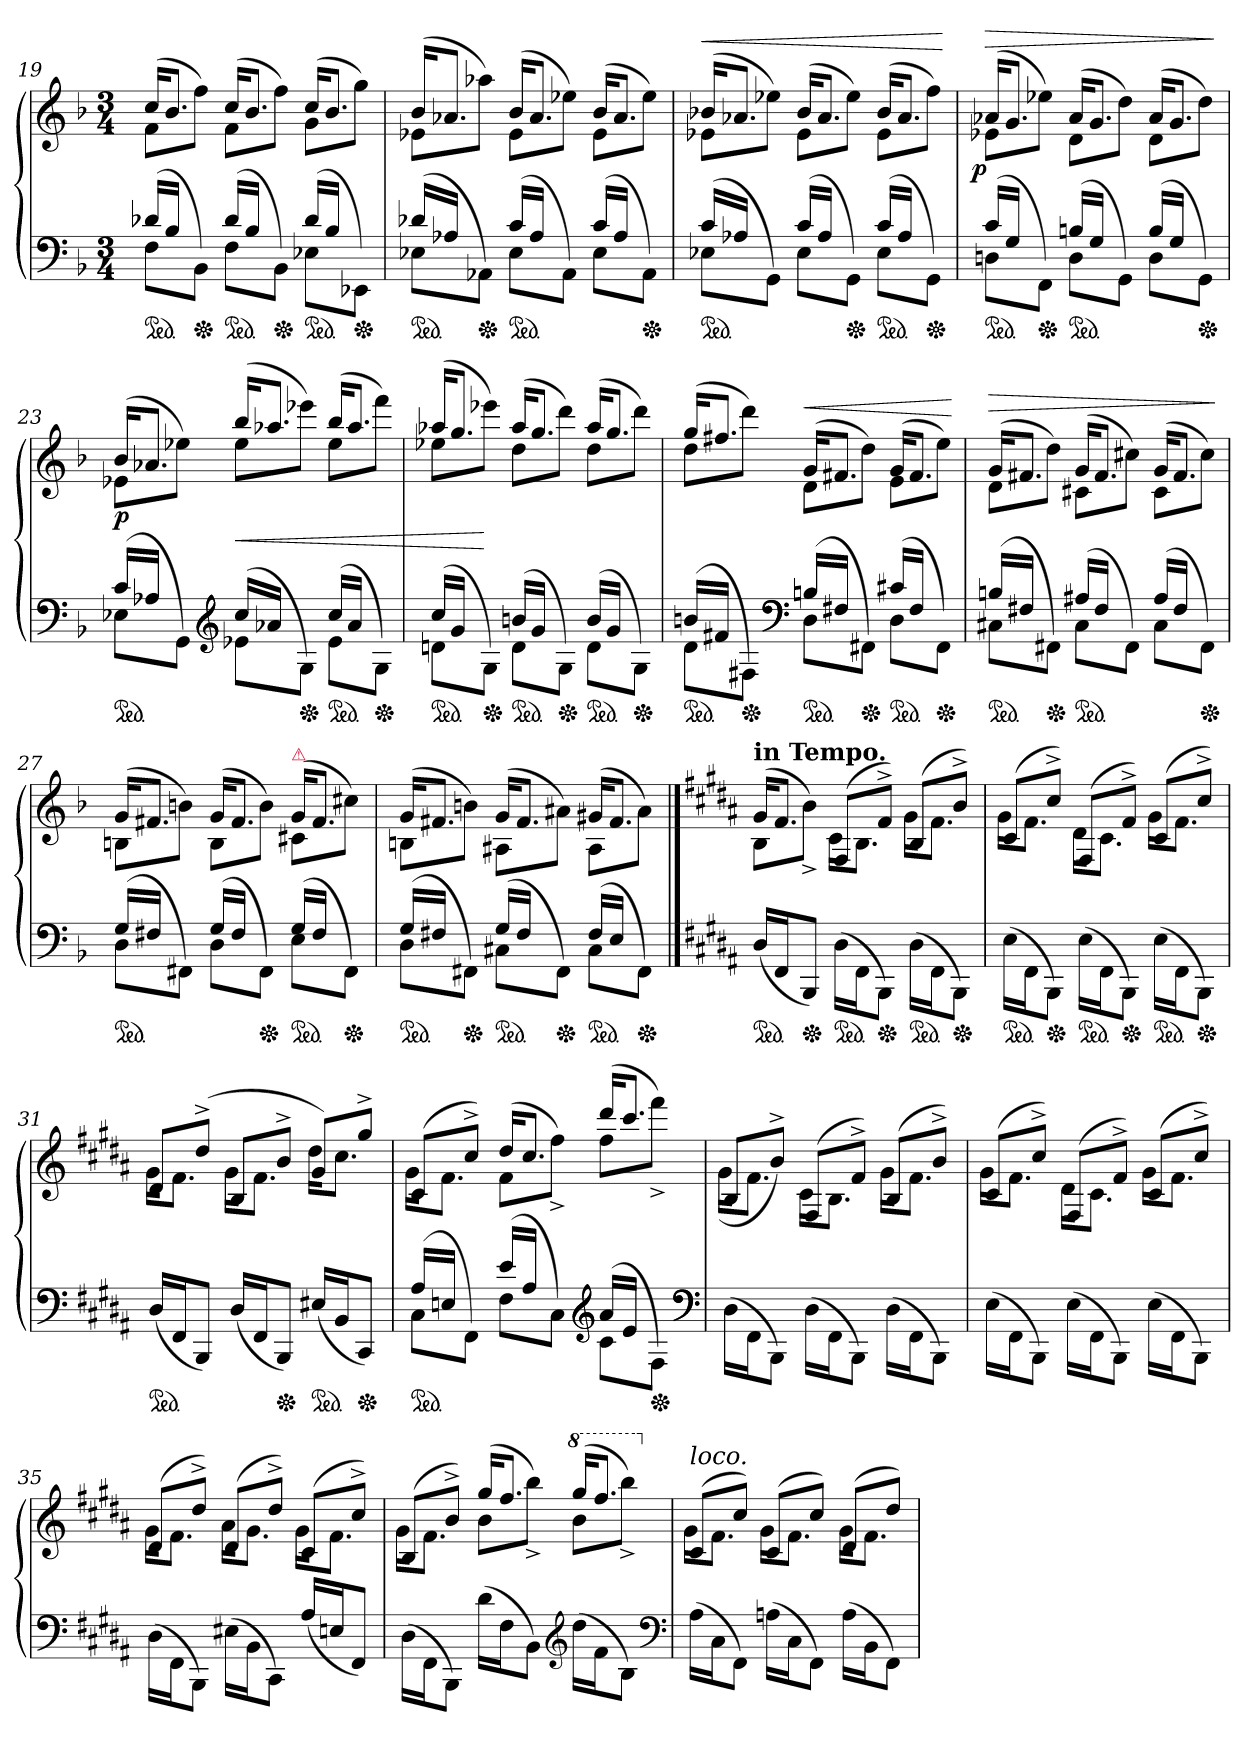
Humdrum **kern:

**kern	**kern	**dynam
*part1	*part1	*part1
*staff2	*staff1	*staff1/2
*clefF4	*clefG2	*
*k[b-]	*k[b-]	*
*F:	*F:	*
*M3/4	*M3/4	*
=19	=19	=19
*^	*^	*
*ped	*	*	*	*
(>16d-XLL	8FL	(>16cc/KL	8f\L	.
16B-JJ	.	8.b-J	.	.
*Xped	*	*	*	*
8rcyy	8BB-J)	.	8ffJ)	.
*ped	*	*	*	*
(>16d-LL	8FL	(>16cc/KL	8f\L	.
16B-JJ	.	8.b-J	.	.
*Xped	*	*	*	*
8rcyy	8BB-J)	.	8ffJ)	.
*ped	*	*	*	*
(>16d-LL	8E-XL	(>16cc/KL	8g\L	.
16B-JJ	.	8.b-J	.	.
*Xped	*	*	*	*
8rAyy	8EE-XJ)	.	8ggJ)	.
=20	=20	=20	=20	=20
*ped	*	*	*	*
(>16d-XLL	8E-XL	(>16b-/KL	8e-X\L	.
16A-XJJ	.	8.a-XJ	.	.
*Xped	*	*	*	*
8rcyy	8AA-XJ)	.	8aa-XJ)	.
*ped	*	*	*	*
(>16cLL	8E-L	(>16b-/KL	8e-\L	.
16A-JJ	.	8.a-J	.	.
8rAyy	8AA-J)	.	8ee-XJ)	.
(>16cLL	8E-L	(>16b-/KL	8e-\L	.
16A-JJ	.	8.a-J	.	.
*Xped	*	*	*	*
8rcyy	8AA-J)	.	8ee-J)	.
=21	=21	=21	=21	=21
!	!	!	!	!LO:HP:a
*ped	*	*	*	*
(>16cLL	8E-XL	(>16b-X/KL	8e-X\L	<
16A-XJJ	.	8.a-XJ	.	.
8rAyy	8GGJ)	.	8ee-XJ)	.
(>16cLL	8E-L	(>16b-/KL	8e-\L	.
16A-JJ	.	8.a-J	.	.
*Xped	*	*	*	*
8rcyy	8GGJ)	.	8ee-J)	.
*ped	*	*	*	*
(>16cLL	8E-L	(>16b-/KL	8e-\L	.
16A-JJ	.	8.a-J	.	.
*Xped	*	*	*	*
8reyy	8GGJ)	.	8ffJ)	.
*v	*v	*	*	*
*	*v	*v	*
.	.	[
=22	=22	=22
*^	*^	*
!	!	!	!	!LO:HP:a
!	!	!	!	!LO:DY:n=1:rj
*ped	*	*	*	*
(>16cLL	8DnL	(>16a-X/KL	8e-X\L	> p
16GJJ	.	8.gJ	.	.
*Xped	*	*	*	*
8rAyy	8FFJ)	.	8ee-XJ)	.
*ped	*	*	*	*
(>16BnLL	8DL	(>16a-/KL	8d\L	.
16GJJ	.	8.gJ	.	.
8rAyy	8GGJ)	.	8ddJ)	.
(>16BLL	8DL	(>16a-/KL	8d\L	.
16GJJ	.	8.gJ	.	.
*Xped	*	*	*	*
8rcyy	8GGJ)	.	8ddJ)	.
*v	*v	*	*	*
*	*v	*v	*
.	.	]
=23	=23	=23
*^	*^	*
*ped	*	*	*	*
(>16cLL	8E-XL	(>16b-/KL	8e-X\L	p
16A-XJJ	.	8.a-XJ	.	.
8rcyy	8GGJ)	.	8ee-XJ)	.
*clefG2	*	*	*	*
(>16ccLL	8e-XL	(>16bb-/KL	8ee-\L	<
16a-XJJ	.	8.aa-XJ	.	.
*Xped	*	*	*	*
8raayy	8GJ)	.	8eee-XJ)	.
*ped	*	*	*	*
(>16ccLL	8e-L	(>16bb-/KL	8ee-\L	.
16a-JJ	.	8.aa-J	.	.
*Xped	*	*	*	*
8rffyy	8GJ)	.	8fffJ)	.
=24	=24	=24	=24	=24
*ped	*	*	*	*
(>16ccLL	8dnL	(>16aa-X/KL	8ee-X\L	.
16gJJ	.	8.ggJ	.	.
*Xped	*	*	*	*
8raayy	8GJ)	.	8eee-XJ)	[
*ped	*	*	*	*
(>16bnLL	8dL	(>16aa-/KL	8dd\L	.
16gJJ	.	8.ggJ	.	.
*Xped	*	*	*	*
8rffyy	8GJ)	.	8dddJ)	.
*ped	*	*	*	*
(>16bLL	8dL	(>16aa-/KL	8dd\L	.
16gJJ	.	8.ggJ	.	.
*Xped	*	*	*	*
8rffyy	8GJ)	.	8dddJ)	.
=25	=25	=25	=25	=25
*ped	*	*	*	*
(>16bnLL	8dL	(>16gg/KL	8dd\L	.
16f#XJJ	.	8.ff#XJ	.	.
*Xped	*	*	*	*
8rddyy	8F#XJ)	.	8dddJ)	.
*clefF4	*	*	*	*
!	!	!	!	!LO:HP:a
*ped	*	*	*	*
(>16BnLL	8DL	(>16g/KL	8d\L	<
16F#XJJ	.	8.f#XJ	.	.
*Xped	*	*	*	*
8rcyy	8FF#XJ)	.	8ddJ)	.
*ped	*	*	*	*
(>16c#XLL	8DL	(>16g/KL	8e\L	.
16F#JJ	.	8.f#J	.	.
*Xped	*	*	*	*
8rcyy	8FF#J)	.	8eeJ)	.
*v	*v	*	*	*
*	*v	*v	*
.	.	[
=26	=26	=26
*^	*^	*
!	!	!	!	!LO:HP:a
*ped	*	*	*	*
(>16BnLL	8C#XL	(>16g/KL	8d\L	>
16F#XJJ	.	8.f#XJ	.	.
*Xped	*	*	*	*
8reyy	8FF#XJ)	.	8ddJ)	.
*ped	*	*	*	*
(>16A#XLL	8C#L	(>16g/KL	8c#X\L	.
16F#JJ	.	8.f#J	.	.
8rcyy	8FF#J)	.	8cc#XJ)	.
(>16A#LL	8C#L	(>16g/KL	8c#\L	.
16F#JJ	.	8.f#J	.	.
*Xped	*	*	*	*
8rcyy	8FF#J)	.	8cc#J)	.
*v	*v	*	*	*
*	*v	*v	*
.	.	]
=27	=27	=27
*^	*^	*
*ped	*	*	*	*
(>16GLL	8DL	(>16gKL	8BnL	.
16F#XJJ	.	8.f#XJ	.	.
8reyy	8FF#XJ)	.	8bnJ)	.
(>16GLL	8DL	(>16gKL	8BL	.
16F#JJ	.	8.f#J	.	.
*Xped	*	*	*	*
8reyy	8FF#J)	.	8bJ)	.
!	!	!LO:TX:a:color=crimson:t=⚠	!	!
*ped	*	*	*	*
(>16GLL	8EL	(>16gKL	8c#XL	.
16F#JJ	.	8.f#J	.	.
*Xped	*	*	*	*
8rcyy	8FF#J)	.	8cc#XJ)	.
=28	=28	=28	=28	=28
*ped	*	*	*	*
(>16GLL	8DL	(>16gKL	8BnL	.
16F#XJJ	.	8.f#XJ	.	.
*Xped	*	*	*	*
8rcyy	8FF#XJ)	.	8bnJ)	.
*ped	*	*	*	*
(>16GLL	8C#XL	(>16gKL	8A#XL	.
16F#JJ	.	8.f#J	.	.
*Xped	*	*	*	*
8rcyy	8FF#J)	.	8a#XJ)	.
*ped	*	*	*	*
(>16F#LL	8C#L	(>16g#XKL	8A#L	.
16EJJ	.	8.f#J	.	.
*Xped	*	*	*	*
8rcyy	8FF#J)	.	8a#J)	.
*v	*v	*	*	*
==29	==29	==29	==29
*k[f#c#g#d#a#]	*k[f#c#g#d#a#]	*	*
*^	*	*	*
!	!	!LO:TX:a:B:t=in Tempo.	!	!
*v	*v	*	*	*
*ped	*	*	*
(<16D#/LL	(>16g#/KL	8B\L	.
16FF#J	8.f#J	.	.
*Xped	*	*	*
8BBBJ)	.	8b^>J)	.
*ped	*	*	*
(>16D#\LL	(>8F#/L	16c#\KL	.
16FF#\J	.	8.BJ	.
*Xped	*	*	*
8BBBJ)	8f#^>J)	.	.
*ped	*	*	*
(>16D#\LL	(>8B/L	16g#\KL	.
16FF#J	.	8.f#J	.
*Xped	*	*	*
8BBBJ)	8b^>J)	.	.
=30	=30	=30	=30
*ped	*	*	*
(>16E\LL	(>8c#/L	16g#\KL	.
16FF#J	.	8.f#J	.
*Xped	*	*	*
8BBBJ)	8cc#^>J)	.	.
*ped	*	*	*
(>16E\LL	(>8F#/L	16d#\KL	.
16FF#J	.	8.c#J	.
*Xped	*	*	*
8BBBJ)	8f#^>J)	.	.
*ped	*	*	*
(>16E\LL	(>8c#/L	16g#\KL	.
16FF#J	.	8.f#J	.
*Xped	*	*	*
8BBBJ)	8cc#^>J)	.	.
=31	=31	=31	=31
*ped	*	*	*
(<16D#LL	8d#/L	16g#\KL	.
16FF#J	.	8.f#J	.
8BBBJ)	(>8dd#^>J	.	.
(<16D#LL	8B/L	16g#\KL	.
16FF#J	.	8.f#J	.
*Xped	*	*	*
8BBBJ)	8b^>J	.	.
*ped	*	*	*
(<16E#XLL	8g#/L)	16dd#\KL	.
16BBJ	.	8.cc#J	.
*Xped	*	*	*
8CC#J)	8gg#^>J	.	.
=32	=32	=32	=32
*^	*	*	*
*ped	*	*	*	*
(>16A#LL	8C#L	(>8c#L	16g#KL	.
16EnJJ	.	.	8.f#J	.
8reyy	8FF#J)	8cc#^J)	.	.
(>16eLL	8F#L	(>16dd#KL	8f#L	.
16A#JJ	.	8.cc#J	.	.
8reyy	8C#J)	.	8ff#^>J)	.
*clefG2	*	*	*	*
(>16a#LL	8c#L	(>16ddd#KL	8ff#L	.
16eJJ	.	8.ccc#J	.	.
*Xped	*	*	*	*
8rcccyy	8F#J)	.	8fff#^>J)	.
*v	*v	*	*	*
*clefF4	*	*	*
=33	=33	=33	=33
(>16D#\LL	8B/L	(>16g#\KL	.
16FF#J	.	8.f#J	.
8BBBJ)	8b^>J)	.	.
(>16D#\LL	(>8F#/L	16c#\KL	.
16FF#\J	.	8.BJ	.
8BBBJ)	8f#^>J)	.	.
(>16D#\LL	(>8B/L	16g#\KL	.
16FF#J	.	8.f#J	.
8BBBJ)	8b^>J)	.	.
=34	=34	=34	=34
(16E\LL	(>8c#/L	16g#\KL	.
16FF#J	.	8.f#J	.
8BBBJ)	8cc#^>J)	.	.
(16E\LL	(>8F#/L	16d#\KL	.
16FF#J	.	8.c#J	.
8BBBJ)	8f#^>J)	.	.
(16E\LL	(>8c#/L	16g#\KL	.
16FF#J	.	8.f#J	.
8BBBJ)	8cc#^>J)	.	.
=35	=35	=35	=35
(16D#\LL	(>8d#L	16g#KL	.
16FF#J	.	8.f#J	.
8BBBJ)	8dd#^J)	.	.
(>16E#X\LL	(>8d#L	16a#KL	.
16BBJ	.	8.g#J	.
8CC#J)	8dd#^J)	.	.
(16A#LL	(>8c#L	16g#KL	.
16EnJ	.	8.f#J	.
8FF#J)	8cc#^J)	.	.
=36	=36	=36	=36
(16D#\LL	(>8BL	16g#KL	.
16FF#J	.	8.f#J	.
8BBBJ)	8b^J)	.	.
(>16d#LL	(>16gg#KL	8bL	.
16F#J	8.ff#J	.	.
8BBJ)	.	8bb^>J)	.
*clefG2	*	*	*
*	*8va	*	*
(>16dd#\LL	(>16ggg#KL	8bbL	.
16f#J	8.fff#J	.	.
8BJ)	.	8bbb^>J)	.
*clefF4	*	*	*
=37	=37	=37	=37
*	*X8va	*	*
!	!LO:TX:a:i:t=loco.	!	!
(16A#\LL	(<8c#L	16g#KL	.
16C#J	.	8.f#J	.
8FF#J)	8cc#J)	.	.
(>16An\LL	(<8c#L	16g#KL	.
16C#J	.	8.f#J	.
8FF#J)	8cc#J)	.	.
(>16A\LL	(<8d#L	16g#KL	.
16BBJ	.	8.f#J	.
8FF#J)	8dd#J)	.	.
*	*v	*v	*
=	=	=
*-	*-	*-
